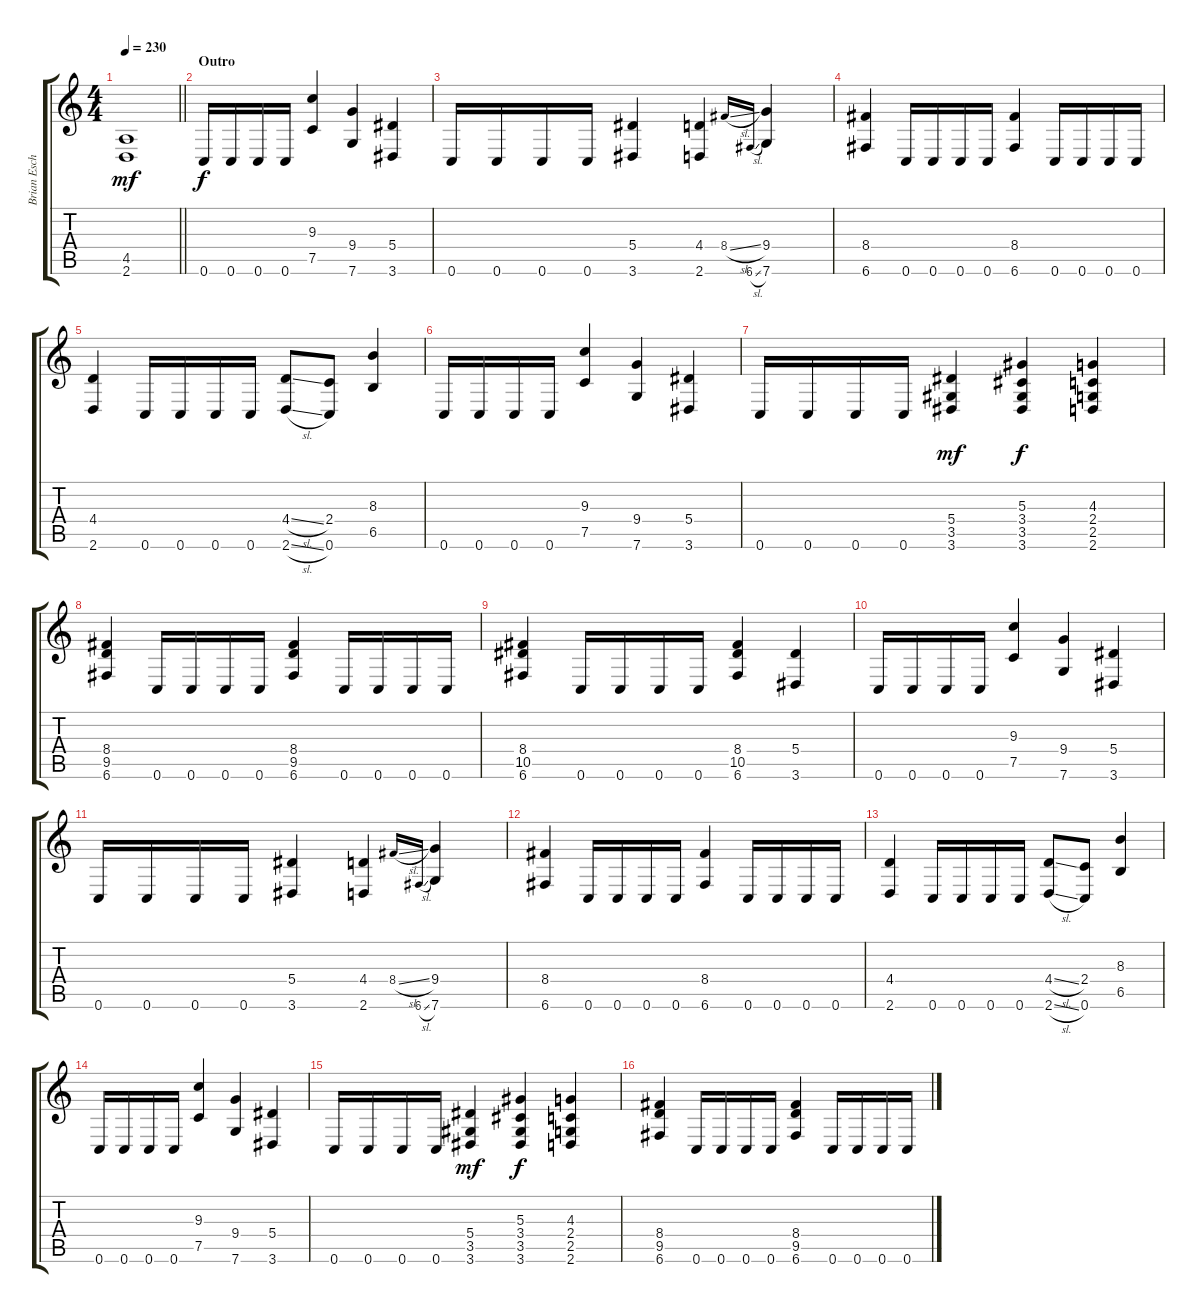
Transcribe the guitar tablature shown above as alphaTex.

\track ("Brian Eschbach" "Brian Esch") {instrument distortionguitar}
\staff {score tabs}
\tuning (C4 G3 Eb3 Bb2 F2 C2) {hide}
\ts (4 4)
\tempo 230
\clef g2
\barLineRight lightlight
\ks c
(4.5 2.6).1{dy mf} |
\section ("" "Outro")
0.6.16{dy f} 0.6.16 0.6.16 0.6.16 (9.3 7.5).4 (9.4 7.6).4 (5.4 3.6).4 |
0.6.16 0.6.16 0.6.16 0.6.16 (5.4 3.6).4 (4.4 2.6).4 8.4{sl}.16{gr onbeat} 6.6{sl}.16{gr onbeat} (9.4 7.6).4 |
(8.4 6.6).4 0.6.16 0.6.16 0.6.16 0.6.16 (8.4 6.6).4 0.6.16 0.6.16 0.6.16 0.6.16 |
(4.4 2.6).4 0.6.16 0.6.16 0.6.16 0.6.16 (4.4{sl} 2.6{sl}).8 (2.4 0.6).8 (8.3 6.5).4 |
0.6.16 0.6.16 0.6.16 0.6.16 (9.3 7.5).4 (9.4 7.6).4 (5.4 3.6).4 |
0.6.16 0.6.16 0.6.16 0.6.16 (5.4 3.5 3.6).4{dy mf} (5.3 3.4 3.5 3.6).4{dy f} (4.3 2.4 2.5 2.6).4 |
(8.4 9.5 6.6).4 0.6.16 0.6.16 0.6.16 0.6.16 (8.4 9.5 6.6).4 0.6.16 0.6.16 0.6.16 0.6.16 |
(8.4 10.5 6.6).4 0.6.16 0.6.16 0.6.16 0.6.16 (8.4 10.5 6.6).4 (5.4 3.6).4 |
0.6.16 0.6.16 0.6.16 0.6.16 (9.3 7.5).4 (9.4 7.6).4 (5.4 3.6).4 |
0.6.16 0.6.16 0.6.16 0.6.16 (5.4 3.6).4 (4.4 2.6).4 8.4{sl}.16{gr onbeat} 6.6{sl}.16{gr onbeat} (9.4 7.6).4 |
(8.4 6.6).4 0.6.16 0.6.16 0.6.16 0.6.16 (8.4 6.6).4 0.6.16 0.6.16 0.6.16 0.6.16 |
(4.4 2.6).4 0.6.16 0.6.16 0.6.16 0.6.16 (4.4{sl} 2.6{sl}).8 (2.4 0.6).8 (8.3 6.5).4 |
0.6.16 0.6.16 0.6.16 0.6.16 (9.3 7.5).4 (9.4 7.6).4 (5.4 3.6).4 |
0.6.16 0.6.16 0.6.16 0.6.16 (5.4 3.5 3.6).4{dy mf} (5.3 3.4 3.5 3.6).4{dy f} (4.3 2.4 2.5 2.6).4 |
(8.4 9.5 6.6).4 0.6.16 0.6.16 0.6.16 0.6.16 (8.4 9.5 6.6).4 0.6.16 0.6.16 0.6.16 0.6.16
